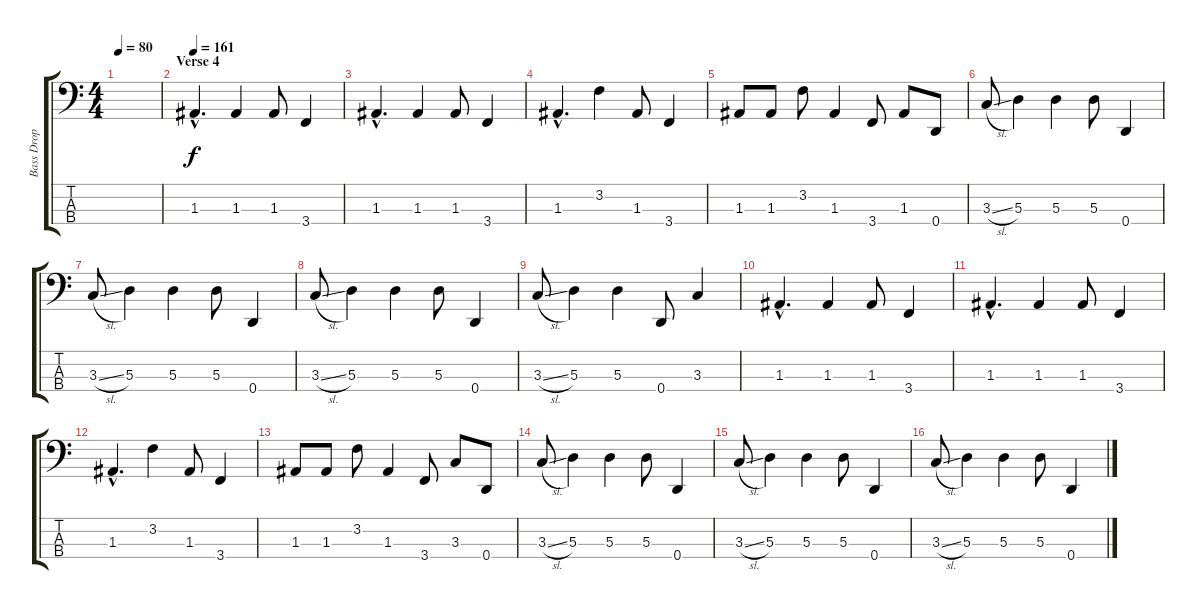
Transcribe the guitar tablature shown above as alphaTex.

\track ("Bass Drop D" "Bass Drop ") {instrument electricbassfinger}
\staff {score tabs}
\tuning (G2 D2 A1 D1) {hide}
\ts (4 4)
\tempo 80
\clef f4
\ks c
|
\section ("" "Verse 4")
\tempo 161
1.3{hac}.4{d} 1.3.4 1.3.8 3.4.4 |
1.3{hac}.4{d} 1.3.4 1.3.8 3.4.4 |
1.3{hac}.4{d} 3.2.4 1.3.8 3.4.4 |
1.3.8 1.3.8 3.2.8 1.3.4 3.4.8 1.3.8 0.4.8 |
3.3{sl}.8 5.3.4 5.3.4 5.3.8 0.4.4 |
3.3{sl}.8 5.3.4 5.3.4 5.3.8 0.4.4 |
3.3{sl}.8 5.3.4 5.3.4 5.3.8 0.4.4 |
3.3{sl}.8 5.3.4 5.3.4 0.4.8 3.3.4 |
1.3{hac}.4{d} 1.3.4 1.3.8 3.4.4 |
1.3{hac}.4{d} 1.3.4 1.3.8 3.4.4 |
1.3{hac}.4{d} 3.2.4 1.3.8 3.4.4 |
1.3.8 1.3.8 3.2.8 1.3.4 3.4.8 3.3.8 0.4.8 |
3.3{sl}.8 5.3.4 5.3.4 5.3.8 0.4.4 |
3.3{sl}.8 5.3.4 5.3.4 5.3.8 0.4.4 |
3.3{sl}.8 5.3.4 5.3.4 5.3.8 0.4.4
